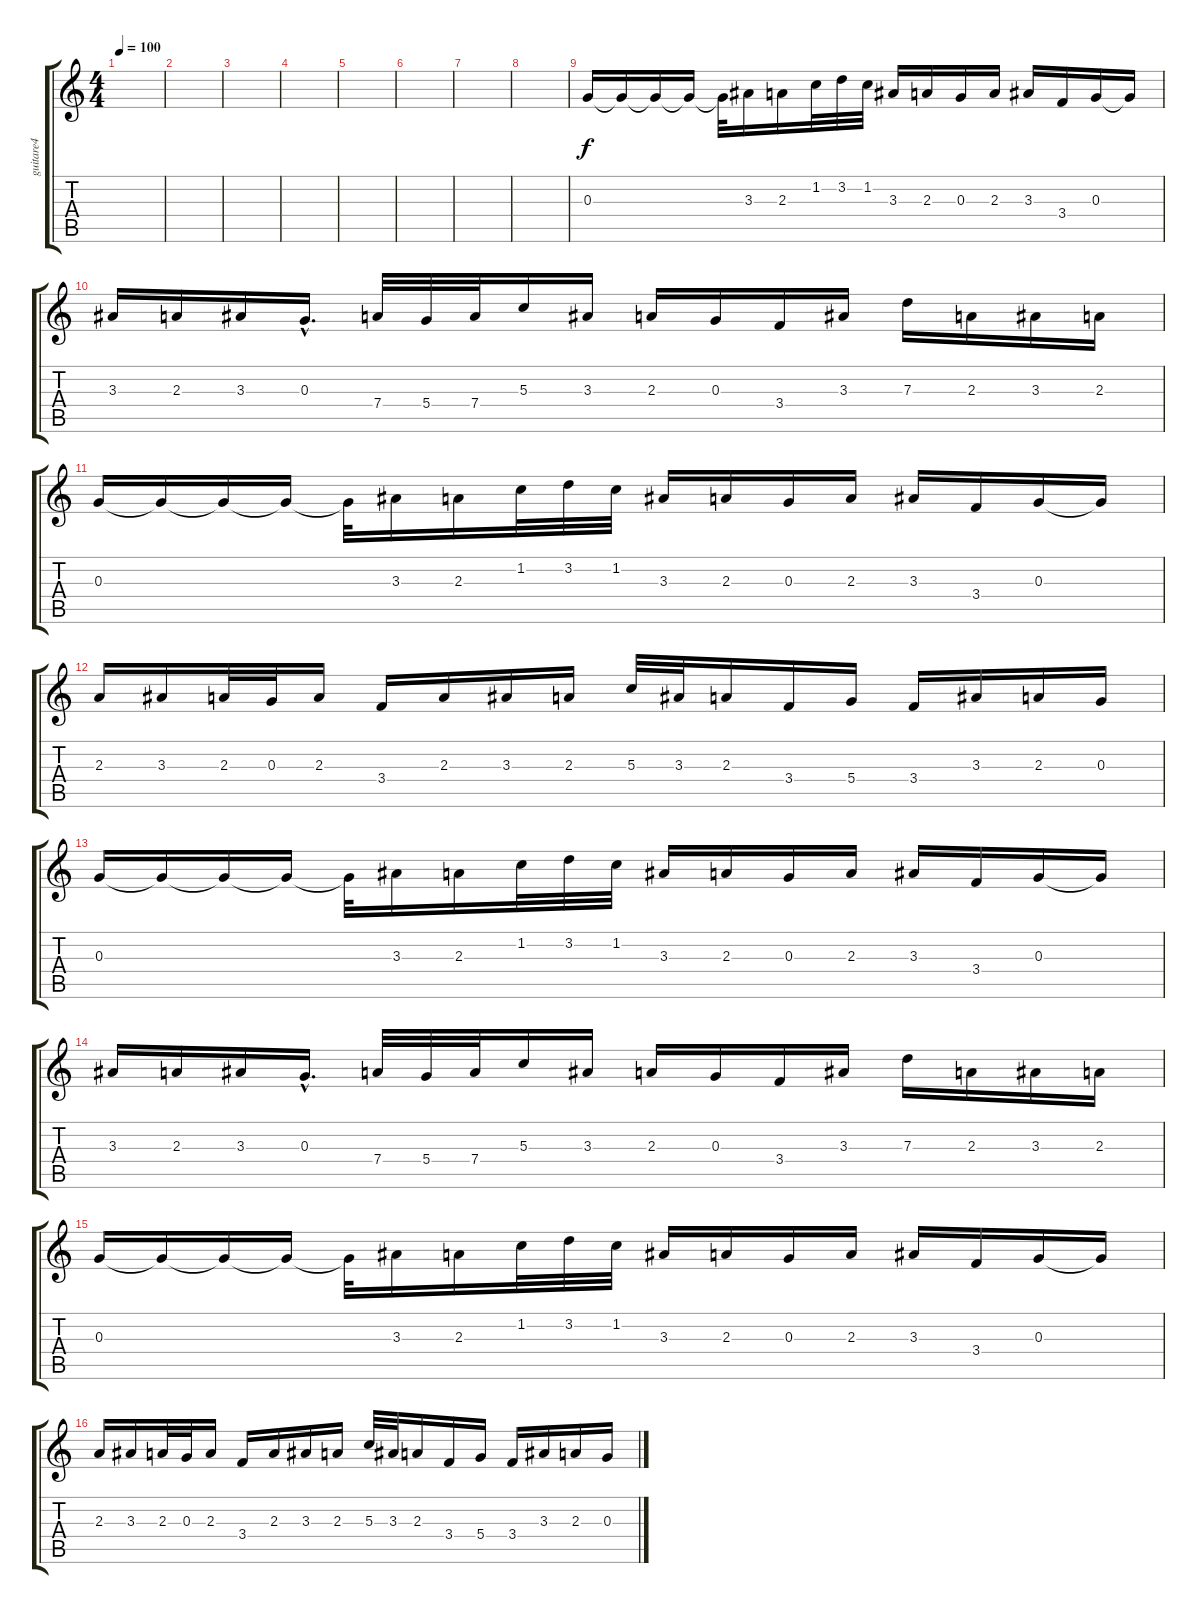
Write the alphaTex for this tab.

\track ("guitare4" "guitare4") {instrument distortionguitar}
\staff {score tabs}
\tuning (E4 B3 G3 D3 A2 E2) {hide}
\ts (4 4)
\tempo 100
\clef g2
\ks c
|
|
|
|
|
|
|
|
0.3.16 0.3{t}.16 0.3{t}.16 0.3{t}.16 0.3{t}.32 3.3.16 2.3.16 1.2.32 3.2.32 1.2.32 3.3.16 2.3.16 0.3.16 2.3.16 3.3.16 3.4.16 0.3.16 0.3{t}.16 |
3.3.16 2.3.16 3.3.16 0.3{hac}.16{d} 7.4.32 5.4.32 7.4.32 5.3.16 3.3.16 2.3.16 0.3.16 3.4.16 3.3.16 7.3.16 2.3.16 3.3.16 2.3.16 |
0.3.16 0.3{t}.16 0.3{t}.16 0.3{t}.16 0.3{t}.32 3.3.16 2.3.16 1.2.32 3.2.32 1.2.32 3.3.16 2.3.16 0.3.16 2.3.16 3.3.16 3.4.16 0.3.16 0.3{t}.16 |
2.3.16 3.3.16 2.3.32 0.3.32 2.3.16 3.4.16 2.3.16 3.3.16 2.3.16 5.3.32 3.3.32 2.3.16 3.4.16 5.4.16 3.4.16 3.3.16 2.3.16 0.3.16 |
0.3.16 0.3{t}.16 0.3{t}.16 0.3{t}.16 0.3{t}.32 3.3.16 2.3.16 1.2.32 3.2.32 1.2.32 3.3.16 2.3.16 0.3.16 2.3.16 3.3.16 3.4.16 0.3.16 0.3{t}.16 |
3.3.16 2.3.16 3.3.16 0.3{hac}.16{d} 7.4.32 5.4.32 7.4.32 5.3.16 3.3.16 2.3.16 0.3.16 3.4.16 3.3.16 7.3.16 2.3.16 3.3.16 2.3.16 |
0.3.16 0.3{t}.16 0.3{t}.16 0.3{t}.16 0.3{t}.32 3.3.16 2.3.16 1.2.32 3.2.32 1.2.32 3.3.16 2.3.16 0.3.16 2.3.16 3.3.16 3.4.16 0.3.16 0.3{t}.16 |
2.3.16 3.3.16 2.3.32 0.3.32 2.3.16 3.4.16 2.3.16 3.3.16 2.3.16 5.3.32 3.3.32 2.3.16 3.4.16 5.4.16 3.4.16 3.3.16 2.3.16 0.3.16
